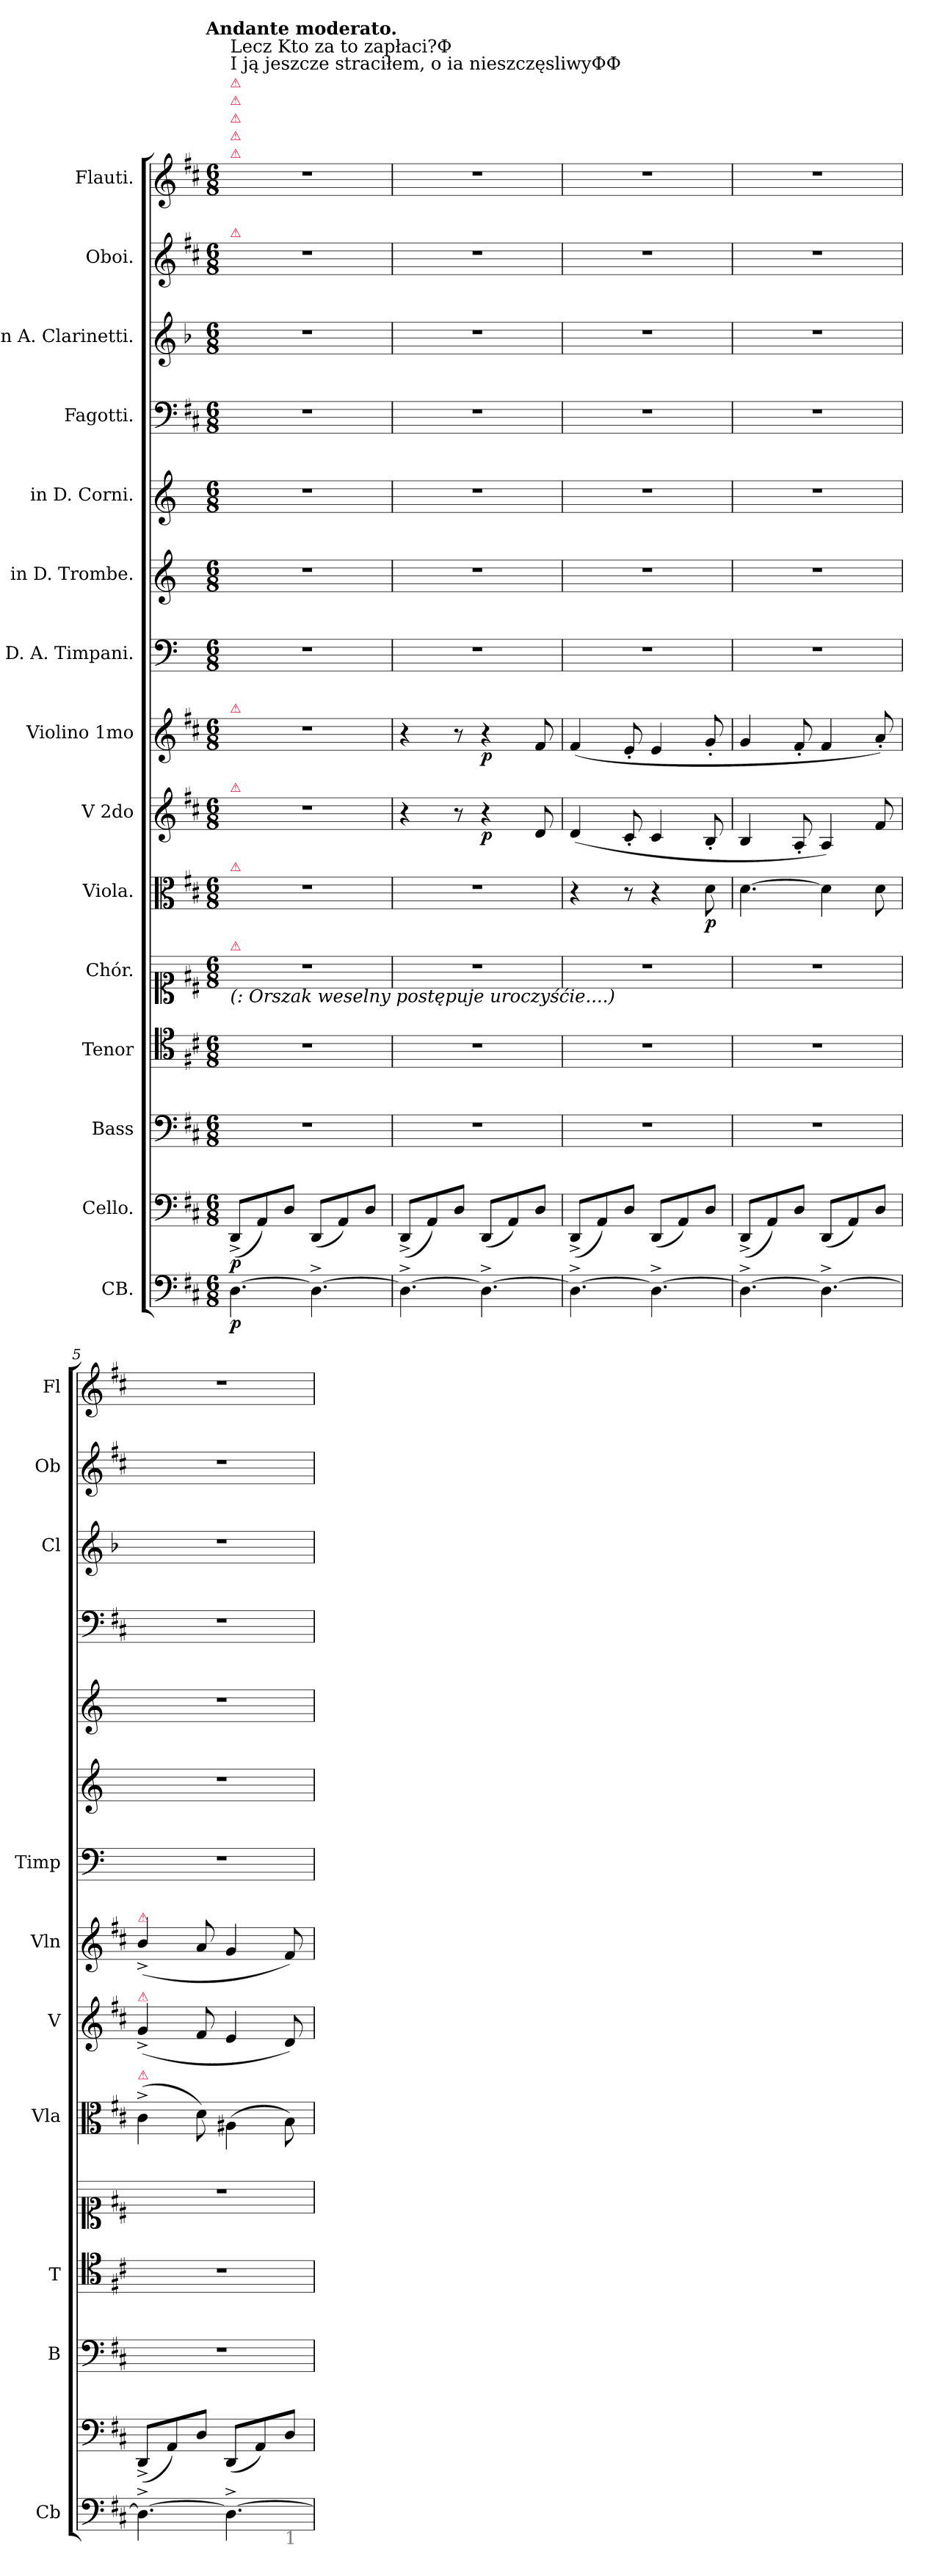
**kern	**dynam	**kern	**dynam	**kern	**kern	**kern	**kern	**dynam	**kern	**dynam	**kern	**dynam	**kern	**kern	**kern	**kern	**kern	**kern	**kern
*part15	*part15	*part14	*part14	*part13	*part12	*part11	*part10	*part10	*part9	*part9	*part8	*part8	*part7	*part6	*part5	*part4	*part3	*part2	*part1
*staff15	*staff15	*staff14	*staff14	*staff13	*staff12	*staff11	*staff10	*staff10	*staff9	*staff9	*staff8	*staff8	*staff7	*staff6	*staff5	*staff4	*staff3	*staff2	*staff1
*I"CB.	*	*I"Cello.	*	*I"Bass	*I"Tenor	*I"Chór.	*I"Viola.	*	*I"V 2do	*	*I"Violino 1mo	*	*I"D. A. Timpani.	*I"in D. Trombe.	*I"in D. Corni.	*I"Fagotti.	*I"in A. Clarinetti.	*I"Oboi.	*I"Flauti.
*I'Cb	*	*	*	*I'B	*I'T	*	*I'Vla	*	*I'V	*	*I'Vln	*	*I'Timp	*	*	*	*I'Cl	*I'Ob	*I'Fl
*clefF4	*	*clefF4	*	*clefF4	*clefC4	*clefC1	*clefC3	*	*clefG2	*	*clefG2	*	*clefF4	*clefG2	*clefG2	*clefF4	*clefG2	*clefG2	*clefG2
*	*	*	*	*	*	*	*	*	*	*	*	*	*	*ITrd-1c-2	*ITrd6c10	*	*ITrd2c3	*	*
*k[f#c#]	*	*k[f#c#]	*	*k[f#c#]	*k[f#c#]	*k[f#c#]	*k[f#c#]	*	*k[f#c#]	*	*k[f#c#]	*	*k[]	*k[f#c#]	*k[f#c#]	*k[f#c#]	*k[f#c#]	*k[f#c#]	*k[f#c#]
*D:	*	*D:	*	*D:	*D:	*D:	*D:	*	*D:	*	*D:	*	*	*D:	*D:	*D:	*D:	*D:	*D:
!!LO:TX:omd:t=Andante moderato.
*M6/8	*	*M6/8	*	*M6/8	*M6/8	*M6/8	*M6/8	*	*M6/8	*	*M6/8	*	*M6/8	*M6/8	*M6/8	*M6/8	*M6/8	*M6/8	*M6/8
*MM72	*	*MM72	*	*MM72	*MM72	*MM72	*MM72	*	*MM72	*	*MM72	*	*MM72	*MM72	*MM72	*MM72	*MM72	*MM72	*MM72
=1	=1	=1	=1	=1	=1	=1	=1	=1	=1	=1	=1	=1	=1	=1	=1	=1	=1	=1	=1
!	!	!	!	!	!	!	!	!	!	!	!	!	!	!	!	!	!	!	!LO:TX:a:color=crimson:t=⚠
!	!	!	!	!	!	!	!	!	!	!	!	!	!	!	!	!	!	!	!LO:TX:a:color=crimson:t=⚠
!	!	!	!	!	!	!	!	!	!	!	!	!	!	!	!	!	!	!	!LO:TX:a:color=crimson:t=⚠
!	!	!	!	!	!	!	!	!	!	!	!	!	!	!	!	!	!	!	!LO:TX:a:color=crimson:t=⚠
!	!	!	!	!	!	!	!	!	!	!	!	!	!	!	!	!	!	!	!LO:TX:a:color=crimson:t=⚠
!	!	!	!	!	!	!	!	!	!	!	!	!	!	!	!	!	!	!	!LO:TX:a:t=Lecz Kto za to zapłaci?Ф\nI ją jeszcze straciłem, o ia nieszczęsliwyФФ
!	!	!	!	!	!	!	!	!	!	!	!	!	!	!	!	!	!	!LO:TX:a:color=crimson:t=⚠	!
!	!	!	!	!	!	!	!	!	!	!	!LO:TX:a:color=crimson:t=⚠	!	!	!	!	!	!	!	!
!	!	!	!	!	!	!	!	!	!LO:TX:a:color=crimson:t=⚠	!	!	!	!	!	!	!	!	!	!
!	!	!	!	!	!	!	!LO:TX:a:color=crimson:t=⚠	!	!	!	!	!	!	!	!	!	!	!	!
!	!	!	!	!	!	!LO:TX:b:i:t=(&colon; Orszak weselny postępuje uroczyśćie....)	!	!	!	!	!	!	!	!	!	!	!	!	!
!	!	!	!	!	!	!LO:TX:a:color=crimson:t=⚠	!	!	!	!	!	!	!	!	!	!	!	!	!
[4.D\	p	(8DD^>/L	p	2.r	2.r	2.r	2.r	.	2.r	.	2.r	.	2.r	2.r	2.r	2.r	2.r	2.r	2.r
.	.	8AA/)	.	.	.	.	.	.	.	.	.	.	.	.	.	.	.	.	.
.	.	8D/J	.	.	.	.	.	.	.	.	.	.	.	.	.	.	.	.	.
4.D^\_	.	(8DD/L	.	.	.	.	.	.	.	.	.	.	.	.	.	.	.	.	.
.	.	8AA/)	.	.	.	.	.	.	.	.	.	.	.	.	.	.	.	.	.
.	.	8D/J	.	.	.	.	.	.	.	.	.	.	.	.	.	.	.	.	.
=2	=2	=2	=2	=2	=2	=2	=2	=2	=2	=2	=2	=2	=2	=2	=2	=2	=2	=2	=2
4.D^\_	.	(8DD^>/L	.	2.r	2.r	2.r	2.r	.	4r	.	4r	.	2.r	2.r	2.r	2.r	2.r	2.r	2.r
.	.	8AA/)	.	.	.	.	.	.	.	.	.	.	.	.	.	.	.	.	.
.	.	8D/J	.	.	.	.	.	.	8r	.	8r	.	.	.	.	.	.	.	.
4.D^\_	.	(8DD/L	.	.	.	.	.	.	4r	p	4r	p	.	.	.	.	.	.	.
.	.	8AA/)	.	.	.	.	.	.	.	.	.	.	.	.	.	.	.	.	.
.	.	8D/J	.	.	.	.	.	.	8d/	.	8f#/	.	.	.	.	.	.	.	.
=3	=3	=3	=3	=3	=3	=3	=3	=3	=3	=3	=3	=3	=3	=3	=3	=3	=3	=3	=3
4.D^\_	.	(8DD^>/L	.	2.r	2.r	2.r	4r	.	(4d/	.	(4f#/	.	2.r	2.r	2.r	2.r	2.r	2.r	2.r
.	.	8AA/)	.	.	.	.	.	.	.	.	.	.	.	.	.	.	.	.	.
.	.	8D/J	.	.	.	.	8r	.	8c#'/	.	8e'/	.	.	.	.	.	.	.	.
4.D^\_	.	(8DD/L	.	.	.	.	4r	.	4c#/	.	4e/	.	.	.	.	.	.	.	.
.	.	8AA/)	.	.	.	.	.	.	.	.	.	.	.	.	.	.	.	.	.
.	.	8D/J	.	.	.	.	8d\	p	8B'/	.	8g'/	.	.	.	.	.	.	.	.
=4	=4	=4	=4	=4	=4	=4	=4	=4	=4	=4	=4	=4	=4	=4	=4	=4	=4	=4	=4
4.D^\_	.	(8DD^>/L	.	2.r	2.r	2.r	[4.d\	.	4B/	.	4g/	.	2.r	2.r	2.r	2.r	2.r	2.r	2.r
.	.	8AA/)	.	.	.	.	.	.	.	.	.	.	.	.	.	.	.	.	.
.	.	8D/J	.	.	.	.	.	.	8A'/	.	8f#'/	.	.	.	.	.	.	.	.
4.D^\_	.	(8DD/L	.	.	.	.	4d\]	.	4A/)	.	4f#/	.	.	.	.	.	.	.	.
.	.	8AA/)	.	.	.	.	.	.	.	.	.	.	.	.	.	.	.	.	.
.	.	8D/J	.	.	.	.	8d\	.	8f#/	.	8a'/)	.	.	.	.	.	.	.	.
=5	=5	=5	=5	=5	=5	=5	=5	=5	=5	=5	=5	=5	=5	=5	=5	=5	=5	=5	=5
!	!	!	!	!	!	!	!	!	!	!	!LO:TX:a:color=crimson:t=⚠	!	!	!	!	!	!	!	!
!	!	!	!	!	!	!	!	!	!LO:TX:a:color=crimson:t=⚠	!	!	!	!	!	!	!	!	!	!
!	!	!	!	!	!	!	!LO:TX:a:color=crimson:t=⚠	!	!	!	!	!	!	!	!	!	!	!	!
*^	*	*	*	*	*	*	*	*	*	*	*	*	*	*	*	*	*	*	*
4.D^\_	2ryy	.	(8DD^>/L	.	2.r	2.r	2.r	(4c#^<\	.	(4g^/	.	(4b^/	.	2.r	2.r	2.r	2.r	2.r	2.r	2.r
.	.	.	8AA/)	.	.	.	.	.	.	.	.	.	.	.	.	.	.	.	.	.
.	.	.	8D/J	.	.	.	.	8d\)	.	8f#/	.	8a/	.	.	.	.	.	.	.	.
4.D^\_	.	.	(8DD/L	.	.	.	.	(4A#X\	.	4e/	.	4g/	.	.	.	.	.	.	.	.
.	8ryy	.	8AA/)	.	.	.	.	.	.	.	.	.	.	.	.	.	.	.	.	.
!	!LO:TX:b:color=grey:t=1	!	!	!	!	!	!	!	!	!	!	!	!	!	!	!	!	!	!	!
.	8ryy	.	8D/J	.	.	.	.	8B\)	.	8d/)	.	8f#/)	.	.	.	.	.	.	.	.
*v	*v	*	*	*	*	*	*	*	*	*	*	*	*	*	*	*	*	*	*	*
=	=	=	=	=	=	=	=	=	=	=	=	=	=	=	=	=	=	=	=
*-	*-	*-	*-	*-	*-	*-	*-	*-	*-	*-	*-	*-	*-	*-	*-	*-	*-	*-	*-
